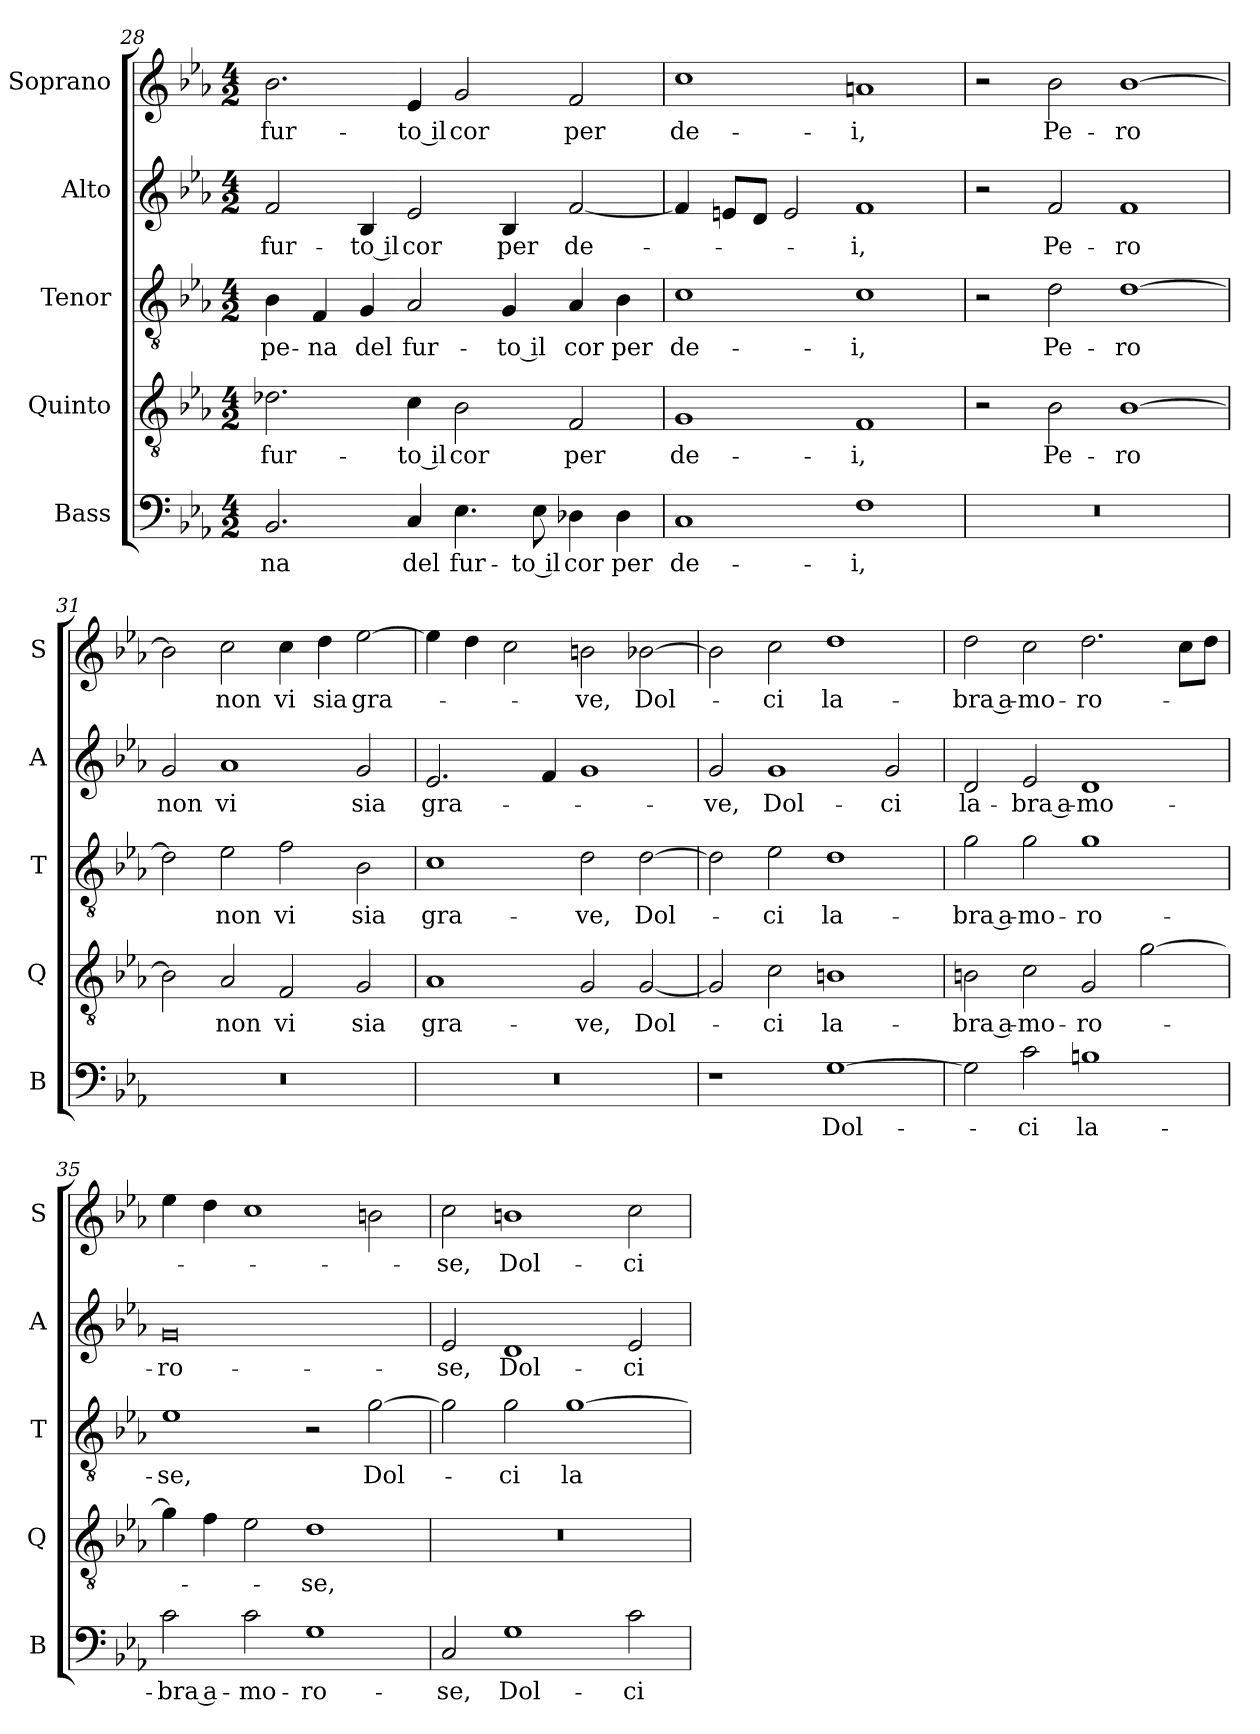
**kern	**text	**kern	**text	**kern	**text	**kern	**text	**kern	**text
*part5	*part5	*part4	*part4	*part3	*part3	*part2	*part2	*part1	*part1
*staff5	*staff5	*staff4	*staff4	*staff3	*staff3	*staff2	*staff2	*staff1	*staff1
*I"Bass	*	*I"Quinto	*	*I"Tenor	*	*I"Alto	*	*I"Soprano	*
*I'B	*	*I'Q	*	*I'T	*	*I'A	*	*I'S	*
*clefF4	*	*clefGv2	*	*clefGv2	*	*clefG2	*	*clefG2	*
*k[b-e-a-]	*	*k[b-e-a-]	*	*k[b-e-a-]	*	*k[b-e-a-]	*	*k[b-e-a-]	*
*E-:	*	*E-:	*	*E-:	*	*E-:	*	*E-:	*
*M4/2	*	*M4/2	*	*M4/2	*	*M4/2	*	*M4/2	*
=28	=28	=28	=28	=28	=28	=28	=28	=28	=28
!	!LO:LY:b	!	!LO:LY:b	!	!LO:LY:b	!	!LO:LY:b	!	!LO:LY:b
2.BB-/	-na	2.d-X\	fur-	4B-\	pe-	2f/	fur-	2.b-\	fur-
!	!	!	!	!	!LO:LY:b	!	!	!	!
.	.	.	.	4F/	-na	.	.	.	.
!	!	!	!	!	!LO:LY:b	!	!LO:LY:b	!	!
.	.	.	.	4G/	del	4B-/	-to il	.	.
!	!LO:LY:b	!	!LO:LY:b	!	!LO:LY:b	!	!LO:LY:b	!	!LO:LY:b
4C/	del	4c\	-to il	2A-/	fur-	2e-/	cor	4e-/	-to il
!	!LO:LY:b	!	!LO:LY:b	!	!	!	!	!	!LO:LY:b
4.E-\	fur-	2B-\	cor	.	.	.	.	2g/	cor
!	!	!	!	!	!LO:LY:b	!	!LO:LY:b	!	!
.	.	.	.	4G/	-to il	4B-/	per	.	.
!	!LO:LY:b	!	!	!	!	!	!	!	!
8E-\	-to il	.	.	.	.	.	.	.	.
!	!LO:LY:b	!	!LO:LY:b	!	!LO:LY:b	!	!LO:LY:b	!	!LO:LY:b
4D-X\	cor	2F/	per	4A-/	cor	[2f/	de-	2f/	per
!	!LO:LY:b	!	!	!	!LO:LY:b	!	!	!	!
4D-\	per	.	.	4B-\	per	.	.	.	.
!!LO:LB:g=z
=29	=29	=29	=29	=29	=29	=29	=29	=29	=29
!	!LO:LY:b	!	!LO:LY:b	!	!LO:LY:b	!	!	!	!LO:LY:b
1C	de-	1G	de-	1c	de-	4f/]	.	1cc	de-
.	.	.	.	.	.	8en/L	.	.	.
.	.	.	.	.	.	8d/J	.	.	.
.	.	.	.	.	.	2e/	.	.	.
!	!LO:LY:b	!	!LO:LY:b	!	!LO:LY:b	!	!LO:LY:b	!	!LO:LY:b
1F	-i,	1F	-i,	1c	-i,	1f	-i,	1an	-i,
=30	=30	=30	=30	=30	=30	=30	=30	=30	=30
0r	.	2r	.	2r	.	2r	.	2r	.
!	!	!	!LO:LY:b	!	!LO:LY:b	!	!LO:LY:b	!	!LO:LY:b
.	.	2B-\	Pe-	2d\	Pe-	2f/	Pe-	2b-\	Pe-
!	!	!	!LO:LY:b	!	!LO:LY:b	!	!LO:LY:b	!	!LO:LY:b
.	.	[1B-	-ro	[1d	-ro	1f	-ro	[1b-	-ro
=31	=31	=31	=31	=31	=31	=31	=31	=31	=31
!	!	!	!	!	!	!	!LO:LY:b	!	!
0r	.	2B-\]	.	2d\]	.	2g/	non	2b-\]	.
!	!	!	!LO:LY:b	!	!LO:LY:b	!	!LO:LY:b	!	!LO:LY:b
.	.	2A-/	non	2e-\	non	1a-	vi	2cc\	non
!	!	!	!LO:LY:b	!	!LO:LY:b	!	!	!	!LO:LY:b
.	.	2F/	vi	2f\	vi	.	.	4cc\	vi
!	!	!	!	!	!	!	!	!	!LO:LY:b
.	.	.	.	.	.	.	.	4dd\	sia
!	!	!	!LO:LY:b	!	!LO:LY:b	!	!LO:LY:b	!	!LO:LY:b
.	.	2G/	sia	2B-\	sia	2g/	sia	[2ee-\	gra-
=32	=32	=32	=32	=32	=32	=32	=32	=32	=32
!	!	!	!LO:LY:b	!	!LO:LY:b	!	!LO:LY:b	!	!
0r	.	1A-	gra-	1c	gra-	2.e-/	gra-	4ee-\]	.
.	.	.	.	.	.	.	.	4dd\	.
.	.	.	.	.	.	.	.	2cc\	.
.	.	.	.	.	.	4f/	.	.	.
!	!	!	!LO:LY:b	!	!LO:LY:b	!	!	!	!LO:LY:b
.	.	2G/	-ve,	2d\	-ve,	1g	.	2bn\	-ve,
!	!	!	!LO:LY:b	!	!LO:LY:b	!	!	!	!LO:LY:b
.	.	[2G/	Dol-	[2d\	Dol-	.	.	[2b-X\	Dol-
!!LO:PB:g=z
=33	=33	=33	=33	=33	=33	=33	=33	=33	=33
!	!	!	!	!	!	!	!LO:LY:b	!	!
1r	.	2G/]	.	2d\]	.	2g/	-ve,	2b-\]	.
!	!	!	!LO:LY:b	!	!LO:LY:b	!	!LO:LY:b	!	!LO:LY:b
.	.	2c\	-ci	2e-\	-ci	1g	Dol-	2cc\	-ci
!	!LO:LY:b	!	!LO:LY:b	!	!LO:LY:b	!	!	!	!LO:LY:b
[1G	Dol-	1Bn	la-	1d	la-	.	.	1dd	la-
!	!	!	!	!	!	!	!LO:LY:b	!	!
.	.	.	.	.	.	2g/	-ci	.	.
=34	=34	=34	=34	=34	=34	=34	=34	=34	=34
!	!	!	!LO:LY:b	!	!LO:LY:b	!	!LO:LY:b	!	!LO:LY:b
2G\]	.	2Bn\	-bra a-	2g\	-bra a-	2d/	la-	2dd\	-bra a-
!	!LO:LY:b	!	!LO:LY:b	!	!LO:LY:b	!	!LO:LY:b	!	!LO:LY:b
2c\	-ci	2c\	-mo-	2g\	-mo-	2e-/	-bra a-	2cc\	-mo-
!	!LO:LY:b	!	!LO:LY:b	!	!LO:LY:b	!	!LO:LY:b	!	!LO:LY:b
1Bn	la-	2G/	-ro-	1g	-ro-	1d	-mo-	2.dd\	-ro-
.	.	[2g\	.	.	.	.	.	.	.
.	.	.	.	.	.	.	.	8cc\L	.
.	.	.	.	.	.	.	.	8dd\J	.
=35	=35	=35	=35	=35	=35	=35	=35	=35	=35
!	!LO:LY:b	!	!	!	!LO:LY:b	!	!LO:LY:b	!	!
2c\	-bra a-	4g\]	.	1e-	-se,	0g	-ro-	4ee-\	.
.	.	4f\	.	.	.	.	.	4dd\	.
!	!LO:LY:b	!	!	!	!	!	!	!	!
2c\	-mo-	2e-\	.	.	.	.	.	1cc	.
!	!LO:LY:b	!	!LO:LY:b	!	!	!	!	!	!
1G	-ro-	1d	-se,	2r	.	.	.	.	.
!	!	!	!	!	!LO:LY:b	!	!	!	!
.	.	.	.	[2g\	Dol-	.	.	2bn\	.
=36	=36	=36	=36	=36	=36	=36	=36	=36	=36
!	!LO:LY:b	!	!	!	!	!	!LO:LY:b	!	!LO:LY:b
2C/	-se,	0r	.	2g\]	.	2e-/	-se,	2cc\	-se,
!	!LO:LY:b	!	!	!	!LO:LY:b	!	!LO:LY:b	!	!LO:LY:b
1G	Dol-	.	.	2g\	-ci	1d	Dol-	1bn	Dol-
!	!	!	!	!	!LO:LY:b	!	!	!	!
.	.	.	.	[1g	la-	.	.	.	.
!	!LO:LY:b	!	!	!	!	!	!LO:LY:b	!	!LO:LY:b
2c\	-ci	.	.	.	.	2e-/	-ci	2cc\	-ci
=	=	=	=	=	=	=	=	=	=
*-	*-	*-	*-	*-	*-	*-	*-	*-	*-
